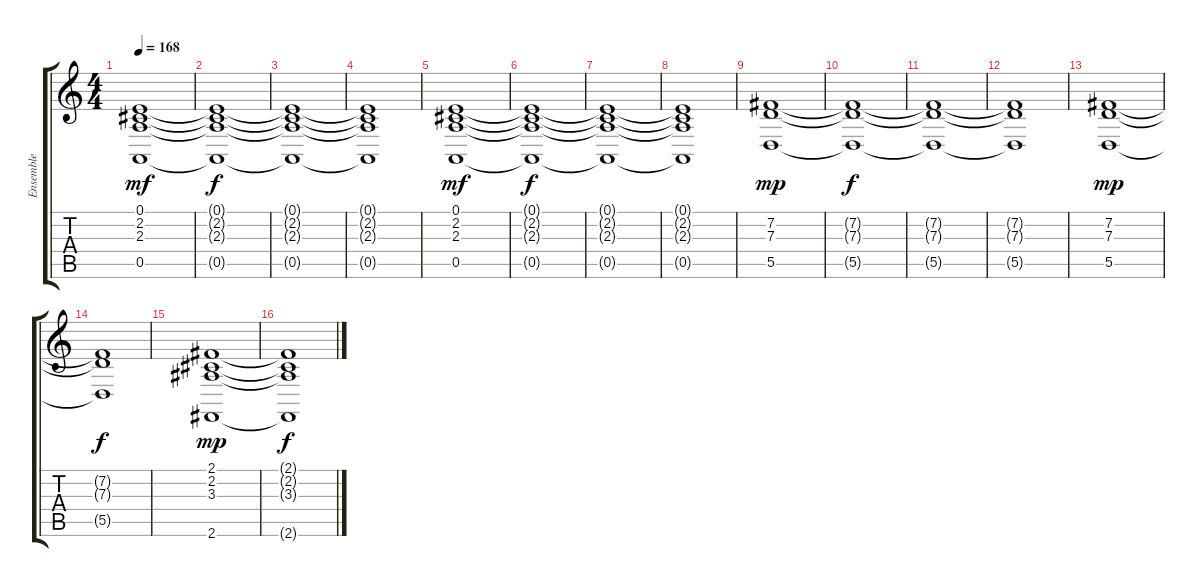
\track ("Ensemble" "Ensemble") {instrument stringensemble1}
\staff {score tabs}
\tuning (E4 B3 G3 D3 A2 E2) {hide}
\ts (4 4)
\section ("" "")
\tempo 168
\clef g2
\ks c
(0.1 2.2 2.3 0.5).1{dy mf instrument stringensemble1} |
(0.1{t} 2.2{t} 2.3{t} 0.5{t}).1{dy f} |
(0.1{t} 2.2{t} 2.3{t} 0.5{t}).1 |
(0.1{t} 2.2{t} 2.3{t} 0.5{t}).1 |
(0.1 2.2 2.3 0.5).1{dy mf} |
(0.1{t} 2.2{t} 2.3{t} 0.5{t}).1{dy f} |
(0.1{t} 2.2{t} 2.3{t} 0.5{t}).1 |
(0.1{t} 2.2{t} 2.3{t} 0.5{t}).1 |
\section ("" "")
(7.2 7.3 5.5).1{dy mp} |
(7.2{t} 7.3{t} 5.5{t}).1{dy f} |
(7.2{t} 7.3{t} 5.5{t}).1 |
(7.2{t} 7.3{t} 5.5{t}).1 |
(7.2 7.3 5.5).1{dy mp} |
(7.2{t} 7.3{t} 5.5{t}).1{dy f} |
(2.1 2.2 3.3 2.6).1{dy mp} |
(2.1{t} 2.2{t} 3.3{t} 2.6{t}).1{dy f}
